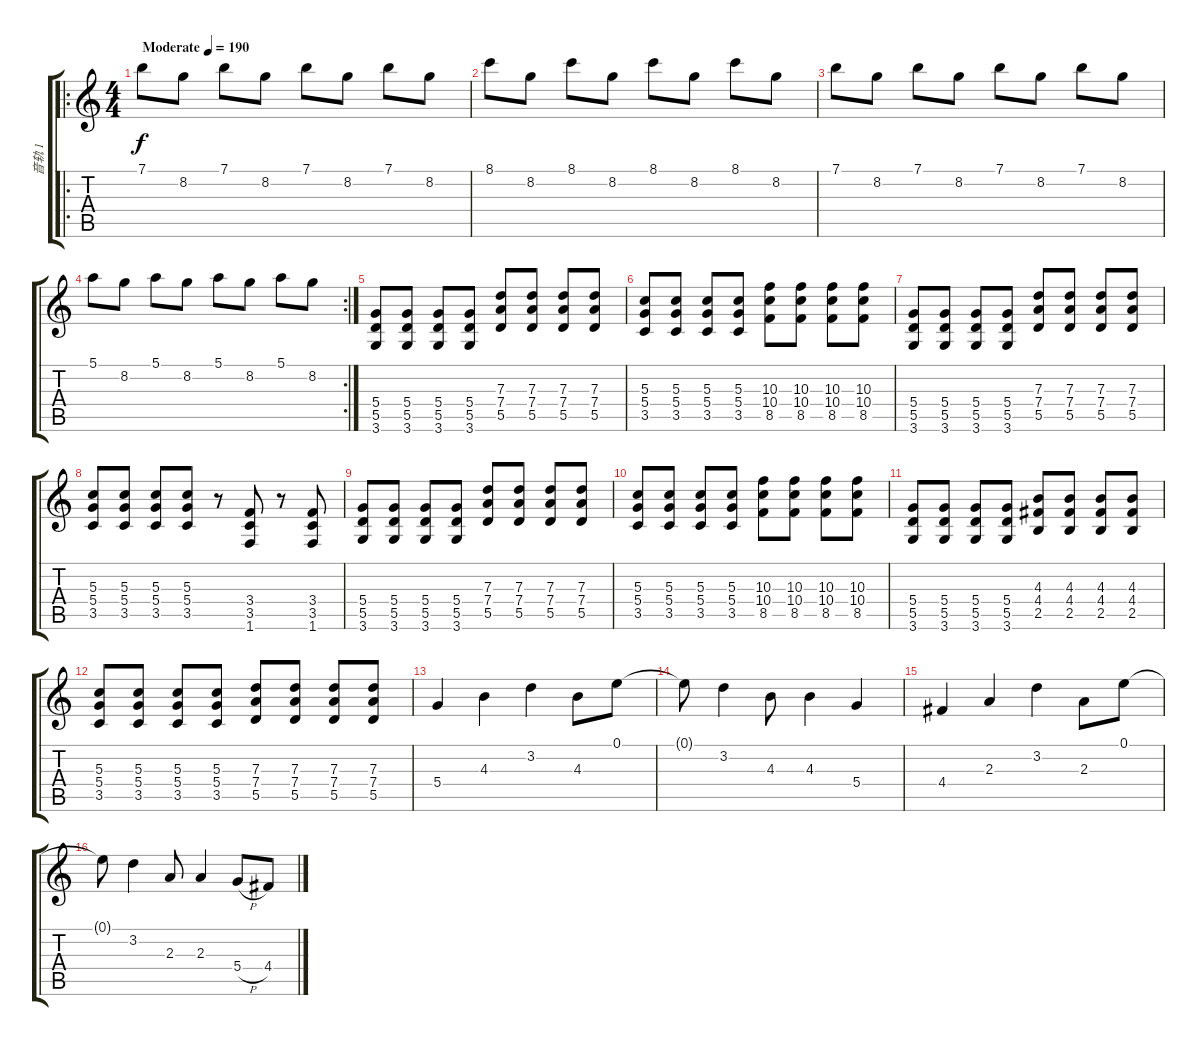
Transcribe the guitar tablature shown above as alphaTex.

\track ("音轨 1" "音轨 1") {instrument overdrivenguitar}
\staff {score tabs}
\tuning (E4 B3 G3 D3 A2 E2) {hide}
\ro
\ts (4 4)
\tempo (190 "Moderate")
\clef g2
\ks c
7.1.8{dy f instrument overdrivenguitar} 8.2.8 7.1.8 8.2.8 7.1.8 8.2.8 7.1.8 8.2.8 |
8.1.8 8.2.8 8.1.8 8.2.8 8.1.8 8.2.8 8.1.8 8.2.8 |
7.1.8 8.2.8 7.1.8 8.2.8 7.1.8 8.2.8 7.1.8 8.2.8 |
\rc 2
5.1.8 8.2.8 5.1.8 8.2.8 5.1.8 8.2.8 5.1.8 8.2.8 |
(5.4 5.5 3.6).8 (5.4 5.5 3.6).8 (5.4 5.5 3.6).8 (5.4 5.5 3.6).8 (7.3 7.4 5.5).8 (7.3 7.4 5.5).8 (7.3 7.4 5.5).8 (7.3 7.4 5.5).8 |
(5.3 5.4 3.5).8 (5.3 5.4 3.5).8 (5.3 5.4 3.5).8 (5.3 5.4 3.5).8 (10.3 10.4 8.5).8 (10.3 10.4 8.5).8 (10.3 10.4 8.5).8 (10.3 10.4 8.5).8 |
(5.4 5.5 3.6).8 (5.4 5.5 3.6).8 (5.4 5.5 3.6).8 (5.4 5.5 3.6).8 (7.3 7.4 5.5).8 (7.3 7.4 5.5).8 (7.3 7.4 5.5).8 (7.3 7.4 5.5).8 |
(5.3 5.4 3.5).8 (5.3 5.4 3.5).8 (5.3 5.4 3.5).8 (5.3 5.4 3.5).8 r.8 (3.4 3.5 1.6).8 r.8 (3.4 3.5 1.6).8 |
(5.4 5.5 3.6).8 (5.4 5.5 3.6).8 (5.4 5.5 3.6).8 (5.4 5.5 3.6).8 (7.3 7.4 5.5).8 (7.3 7.4 5.5).8 (7.3 7.4 5.5).8 (7.3 7.4 5.5).8 |
(5.3 5.4 3.5).8 (5.3 5.4 3.5).8 (5.3 5.4 3.5).8 (5.3 5.4 3.5).8 (10.3 10.4 8.5).8 (10.3 10.4 8.5).8 (10.3 10.4 8.5).8 (10.3 10.4 8.5).8 |
(5.4 5.5 3.6).8 (5.4 5.5 3.6).8 (5.4 5.5 3.6).8 (5.4 5.5 3.6).8 (4.3 4.4 2.5).8 (4.3 4.4 2.5).8 (4.3 4.4 2.5).8 (4.3 4.4 2.5).8 |
(5.3 5.4 3.5).8 (5.3 5.4 3.5).8 (5.3 5.4 3.5).8 (5.3 5.4 3.5).8 (7.3 7.4 5.5).8 (7.3 7.4 5.5).8 (7.3 7.4 5.5).8 (7.3 7.4 5.5).8 |
5.4.4{instrument acousticguitarsteel} 4.3.4 3.2.4 4.3.8 0.1.8 |
0.1{t}.8 3.2.4 4.3.8 4.3.4 5.4.4 |
4.4.4 2.3.4 3.2.4 2.3.8 0.1.8 |
0.1{t}.8 3.2.4 2.3.8 2.3.4 5.4{h}.8 4.4.8
